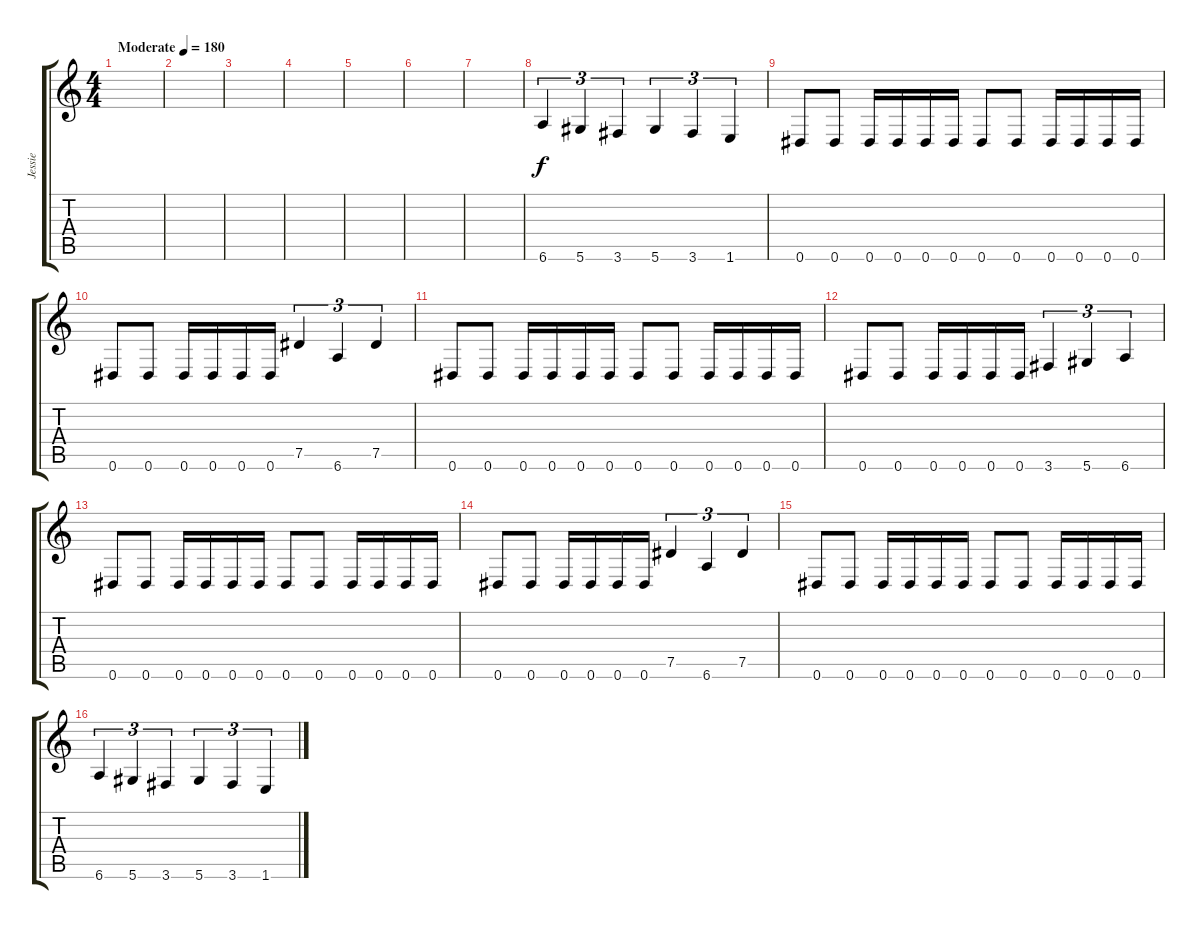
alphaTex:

\track ("Jessie" "Jessie") {instrument overdrivenguitar}
\staff {score tabs}
\tuning (Eb4 Bb3 Gb3 Db3 Ab2 Eb2) {hide}
\ts (4 4)
\tempo (180 "Moderate")
\clef g2
\ks c
|
|
|
|
|
|
|
6.6.4{tu (3 2)} 5.6.4{tu (3 2)} 3.6.4{tu (3 2)} 5.6.4{tu (3 2)} 3.6.4{tu (3 2)} 1.6.4{tu (3 2)} |
0.6.8 0.6.8 0.6.16 0.6.16 0.6.16 0.6.16 0.6.8 0.6.8 0.6.16 0.6.16 0.6.16 0.6.16 |
0.6.8 0.6.8 0.6.16 0.6.16 0.6.16 0.6.16 7.5.4{tu (3 2)} 6.6.4{tu (3 2)} 7.5.4{tu (3 2)} |
0.6.8 0.6.8 0.6.16 0.6.16 0.6.16 0.6.16 0.6.8 0.6.8 0.6.16 0.6.16 0.6.16 0.6.16 |
0.6.8 0.6.8 0.6.16 0.6.16 0.6.16 0.6.16 3.6.4{tu (3 2)} 5.6.4{tu (3 2)} 6.6.4{tu (3 2)} |
0.6.8 0.6.8 0.6.16 0.6.16 0.6.16 0.6.16 0.6.8 0.6.8 0.6.16 0.6.16 0.6.16 0.6.16 |
0.6.8 0.6.8 0.6.16 0.6.16 0.6.16 0.6.16 7.5.4{tu (3 2)} 6.6.4{tu (3 2)} 7.5.4{tu (3 2)} |
0.6.8 0.6.8 0.6.16 0.6.16 0.6.16 0.6.16 0.6.8 0.6.8 0.6.16 0.6.16 0.6.16 0.6.16 |
6.6.4{tu (3 2)} 5.6.4{tu (3 2)} 3.6.4{tu (3 2)} 5.6.4{tu (3 2)} 3.6.4{tu (3 2)} 1.6.4{tu (3 2)}
